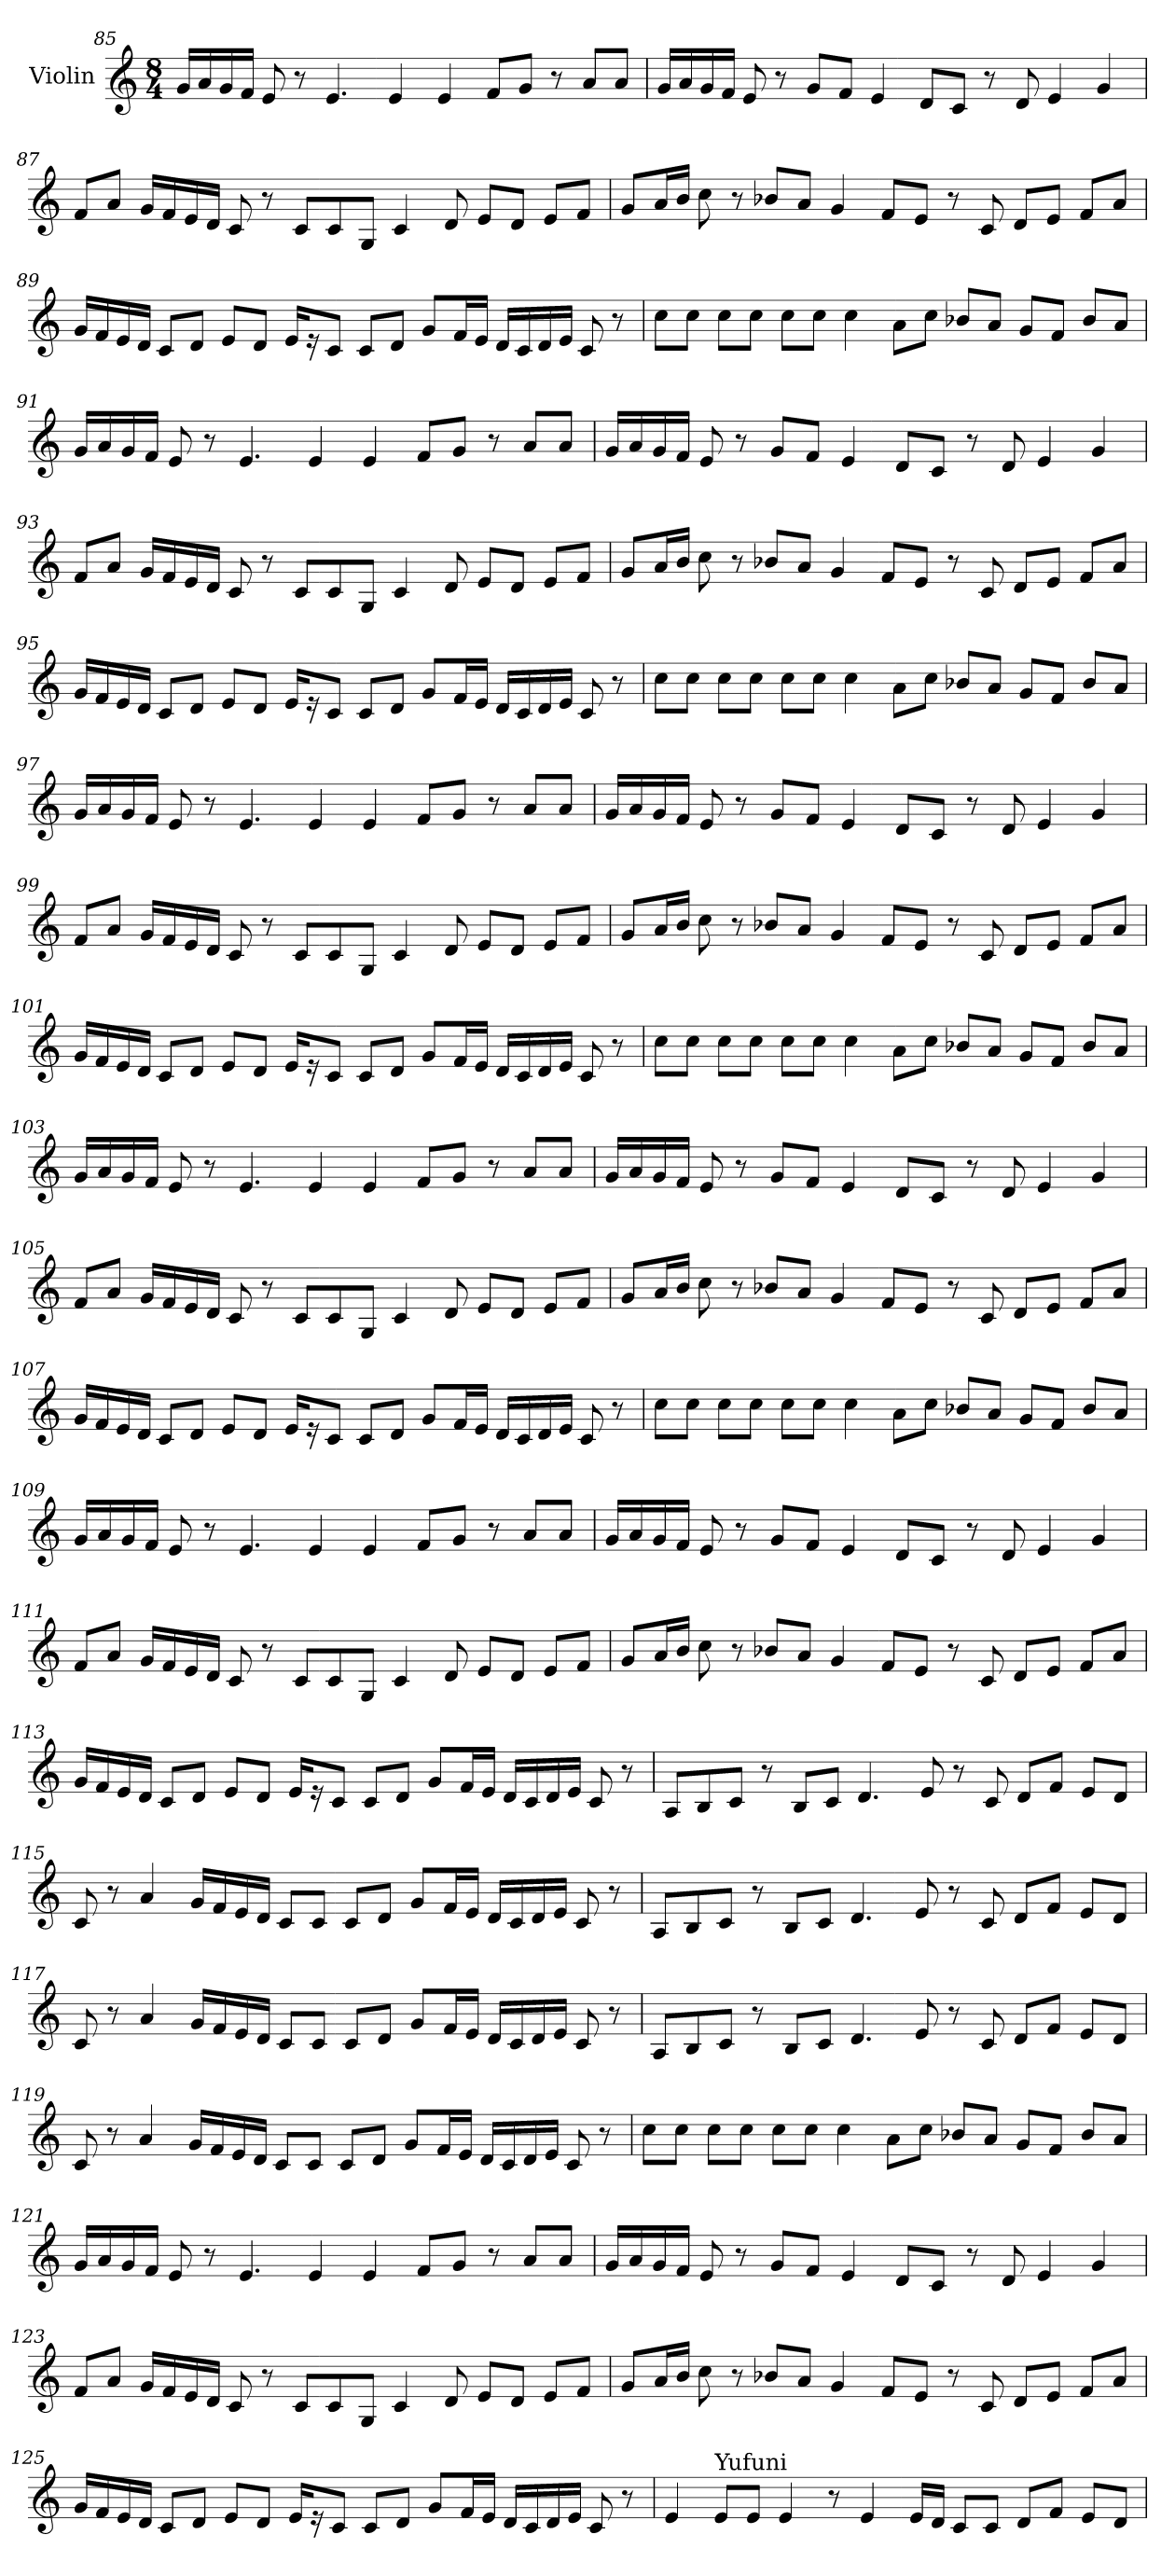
**kern
*part1
*staff1
*I"Violin
!!LO:LB:g=z
*clefG2
*k[]
*C:
*M8/4
=85
16g/LL
16a/
16g/
16f/JJ
8e/
8r
4.e/
4e/
4e/
8f/L
8g/J
8r
8a/L
8a/J
=86
16g/LL
16a/
16g/
16f/JJ
8e/
8r
8g/L
8f/J
4e/
8d/L
8c/J
8r
8d/
4e/
4g/
!!LO:LB:g=z
=87
8f/L
8a/J
16g/LL
16f/
16e/
16d/JJ
8c/
8r
8c/L
8c/
8G/J
4c/
8d/
8e/L
8d/J
8e/L
8f/J
=88
8g/L
16a/L
16b/JJ
8cc\
8r
8b-X/L
8a/J
4g/
8f/L
8e/J
8r
8c/
8d/L
8e/J
8f/L
8a/J
!!LO:LB:g=z
=89
16g/LL
16f/
16e/
16d/JJ
8c/L
8d/J
8e/L
8d/J
16e/KL
16r
8c/J
8c/L
8d/J
8g/L
16f/L
16e/JJ
16d/LL
16c/
16d/
16e/JJ
8c/
8r
=90
*MM60
8cc\L
8cc\J
8cc\L
8cc\J
8cc\L
8cc\J
4cc\
8a\L
8cc\J
8b-X/L
8a/J
8g/L
8f/J
8b-/L
8a/J
!!LO:LB:g=z
=91
16g/LL
16a/
16g/
16f/JJ
8e/
8r
4.e/
4e/
4e/
8f/L
8g/J
8r
8a/L
8a/J
=92
16g/LL
16a/
16g/
16f/JJ
8e/
8r
8g/L
8f/J
4e/
8d/L
8c/J
8r
8d/
4e/
4g/
!!LO:PB:g=z
=93
8f/L
8a/J
16g/LL
16f/
16e/
16d/JJ
8c/
8r
8c/L
8c/
8G/J
4c/
8d/
8e/L
8d/J
8e/L
8f/J
=94
8g/L
16a/L
16b/JJ
8cc\
8r
8b-X/L
8a/J
4g/
8f/L
8e/J
8r
8c/
8d/L
8e/J
8f/L
8a/J
!!LO:LB:g=z
=95
16g/LL
16f/
16e/
16d/JJ
8c/L
8d/J
8e/L
8d/J
16e/KL
16r
8c/J
8c/L
8d/J
8g/L
16f/L
16e/JJ
16d/LL
16c/
16d/
16e/JJ
8c/
8r
=96
*MM60
8cc\L
8cc\J
8cc\L
8cc\J
8cc\L
8cc\J
4cc\
8a\L
8cc\J
8b-X/L
8a/J
8g/L
8f/J
8b-/L
8a/J
!!LO:LB:g=z
=97
16g/LL
16a/
16g/
16f/JJ
8e/
8r
4.e/
4e/
4e/
8f/L
8g/J
8r
8a/L
8a/J
=98
16g/LL
16a/
16g/
16f/JJ
8e/
8r
8g/L
8f/J
4e/
8d/L
8c/J
8r
8d/
4e/
4g/
!!LO:LB:g=z
=99
8f/L
8a/J
16g/LL
16f/
16e/
16d/JJ
8c/
8r
8c/L
8c/
8G/J
4c/
8d/
8e/L
8d/J
8e/L
8f/J
=100
8g/L
16a/L
16b/JJ
8cc\
8r
8b-X/L
8a/J
4g/
8f/L
8e/J
8r
8c/
8d/L
8e/J
8f/L
8a/J
!!LO:LB:g=z
=101
16g/LL
16f/
16e/
16d/JJ
8c/L
8d/J
8e/L
8d/J
16e/KL
16r
8c/J
8c/L
8d/J
8g/L
16f/L
16e/JJ
16d/LL
16c/
16d/
16e/JJ
8c/
8r
=102
*MM60
8cc\L
8cc\J
8cc\L
8cc\J
8cc\L
8cc\J
4cc\
8a\L
8cc\J
8b-X/L
8a/J
8g/L
8f/J
8b-/L
8a/J
!!LO:LB:g=z
=103
16g/LL
16a/
16g/
16f/JJ
8e/
8r
4.e/
4e/
4e/
8f/L
8g/J
8r
8a/L
8a/J
=104
16g/LL
16a/
16g/
16f/JJ
8e/
8r
8g/L
8f/J
4e/
8d/L
8c/J
8r
8d/
4e/
4g/
!!LO:LB:g=z
=105
8f/L
8a/J
16g/LL
16f/
16e/
16d/JJ
8c/
8r
8c/L
8c/
8G/J
4c/
8d/
8e/L
8d/J
8e/L
8f/J
=106
8g/L
16a/L
16b/JJ
8cc\
8r
8b-X/L
8a/J
4g/
8f/L
8e/J
8r
8c/
8d/L
8e/J
8f/L
8a/J
!!LO:LB:g=z
=107
16g/LL
16f/
16e/
16d/JJ
8c/L
8d/J
8e/L
8d/J
16e/KL
16r
8c/J
8c/L
8d/J
8g/L
16f/L
16e/JJ
16d/LL
16c/
16d/
16e/JJ
8c/
8r
=108
*MM60
8cc\L
8cc\J
8cc\L
8cc\J
8cc\L
8cc\J
4cc\
8a\L
8cc\J
8b-X/L
8a/J
8g/L
8f/J
8b-/L
8a/J
!!LO:PB:g=z
=109
16g/LL
16a/
16g/
16f/JJ
8e/
8r
4.e/
4e/
4e/
8f/L
8g/J
8r
8a/L
8a/J
=110
16g/LL
16a/
16g/
16f/JJ
8e/
8r
8g/L
8f/J
4e/
8d/L
8c/J
8r
8d/
4e/
4g/
!!LO:LB:g=z
=111
8f/L
8a/J
16g/LL
16f/
16e/
16d/JJ
8c/
8r
8c/L
8c/
8G/J
4c/
8d/
8e/L
8d/J
8e/L
8f/J
=112
8g/L
16a/L
16b/JJ
8cc\
8r
8b-X/L
8a/J
4g/
8f/L
8e/J
8r
8c/
8d/L
8e/J
8f/L
8a/J
!!LO:LB:g=z
=113
16g/LL
16f/
16e/
16d/JJ
8c/L
8d/J
8e/L
8d/J
16e/KL
16r
8c/J
8c/L
8d/J
8g/L
16f/L
16e/JJ
16d/LL
16c/
16d/
16e/JJ
8c/
8r
=114
8A/L
8B/
8c/J
8r
8B/L
8c/J
4.d/
8e/
8r
8c/
8d/L
8f/J
8e/L
8d/J
!!LO:LB:g=z
=115
8c/
8r
4a/
16g/LL
16f/
16e/
16d/JJ
8c/L
8c/J
8c/L
8d/J
8g/L
16f/L
16e/JJ
16d/LL
16c/
16d/
16e/JJ
8c/
8r
=116
8A/L
8B/
8c/J
8r
8B/L
8c/J
4.d/
8e/
8r
8c/
8d/L
8f/J
8e/L
8d/J
!!LO:LB:g=z
=117
8c/
8r
4a/
16g/LL
16f/
16e/
16d/JJ
8c/L
8c/J
8c/L
8d/J
8g/L
16f/L
16e/JJ
16d/LL
16c/
16d/
16e/JJ
8c/
8r
=118
8A/L
8B/
8c/J
8r
8B/L
8c/J
4.d/
8e/
8r
8c/
8d/L
8f/J
8e/L
8d/J
!!LO:LB:g=z
=119
8c/
8r
4a/
16g/LL
16f/
16e/
16d/JJ
8c/L
8c/J
8c/L
8d/J
8g/L
16f/L
16e/JJ
16d/LL
16c/
16d/
16e/JJ
8c/
8r
=120
*MM60
8cc\L
8cc\J
8cc\L
8cc\J
8cc\L
8cc\J
4cc\
8a\L
8cc\J
8b-X/L
8a/J
8g/L
8f/J
8b-/L
8a/J
!!LO:LB:g=z
=121
16g/LL
16a/
16g/
16f/JJ
8e/
8r
4.e/
4e/
4e/
8f/L
8g/J
8r
8a/L
8a/J
=122
16g/LL
16a/
16g/
16f/JJ
8e/
8r
8g/L
8f/J
4e/
8d/L
8c/J
8r
8d/
4e/
4g/
!!LO:LB:g=z
=123
8f/L
8a/J
16g/LL
16f/
16e/
16d/JJ
8c/
8r
8c/L
8c/
8G/J
4c/
8d/
8e/L
8d/J
8e/L
8f/J
=124
8g/L
16a/L
16b/JJ
8cc\
8r
8b-X/L
8a/J
4g/
8f/L
8e/J
8r
8c/
8d/L
8e/J
8f/L
8a/J
!!LO:PB:g=z
=125
16g/LL
16f/
16e/
16d/JJ
8c/L
8d/J
8e/L
8d/J
16e/KL
16r
8c/J
8c/L
8d/J
8g/L
16f/L
16e/JJ
16d/LL
16c/
16d/
16e/JJ
8c/
8r
=126
4e/
!LO:TX:a:t=Yufuni
8e/L
8e/J
4e/
8r
4e/
16e/LL
16d/JJ
8c/L
8c/J
8d/L
8f/J
8e/L
8d/J
=
*-
